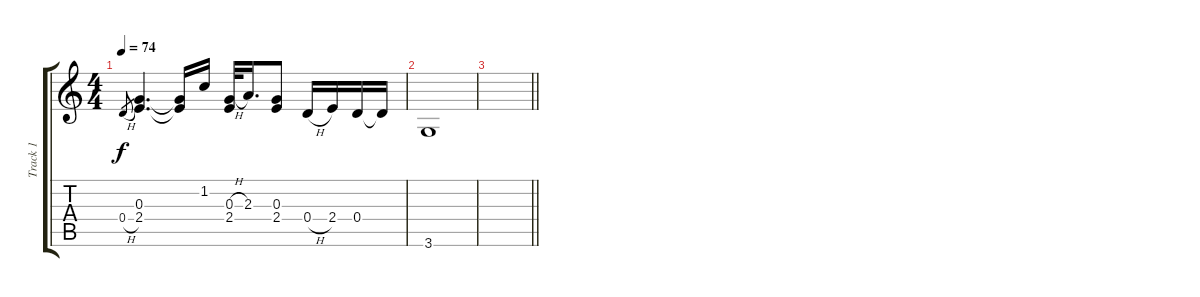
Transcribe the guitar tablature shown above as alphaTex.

\track ("Track 1" "Track 1") {instrument overdrivenguitar}
\staff {score tabs}
\tuning (E4 B3 G3 D3 A2 E2) {hide}
\ts (4 4)
\tempo 74
\clef g2
\ks c
0.4{h}.8{gr dy f} (0.3 2.4).4{d} (0.3{t} 2.4{t}).16 1.2.16 (0.3{h} 2.4).32 2.3.16{d} (0.3 2.4).8 0.4{h}.16 2.4.16 0.4.16 0.4{t}.16 |
3.6.1 |
\barLineRight lightlight
